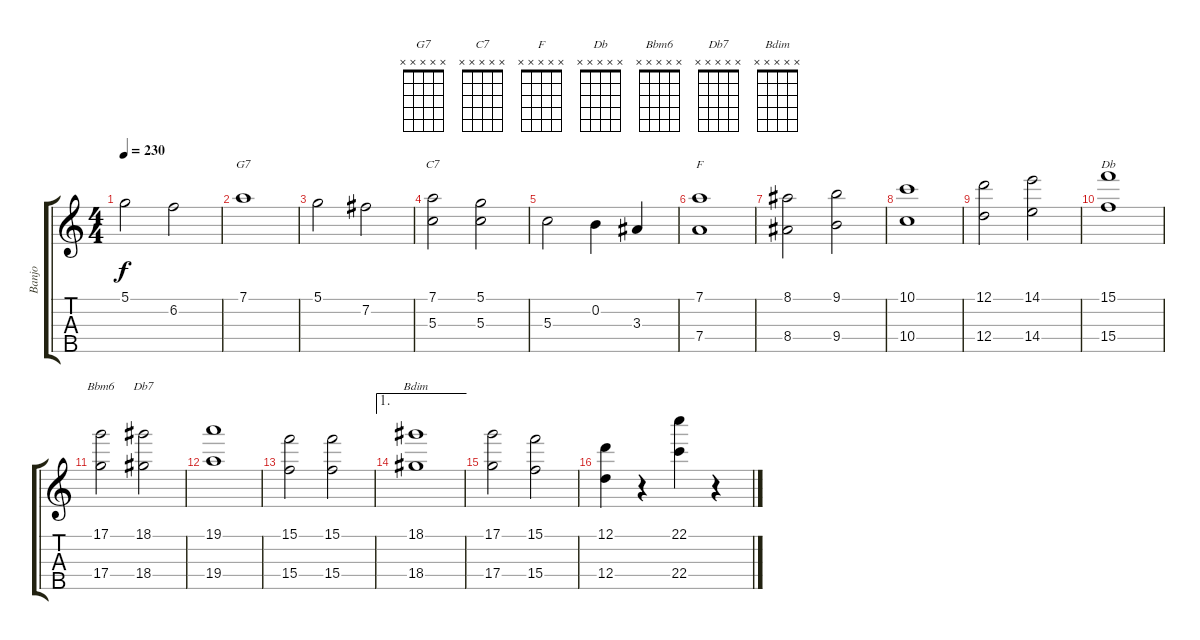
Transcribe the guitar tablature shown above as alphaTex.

\track ("Banjo" "Banjo") {instrument banjo}
\staff {score tabs}
\tuning (D4 B3 G3 D3 G4) {hide}
\displaytranspose 12
\chord ("G7" x x x x x) {firstfret 0}
\chord ("C7" x x x x x) {firstfret 0}
\chord ("F" x x x x x) {firstfret 0}
\chord ("Db" x x x x x) {firstfret 0}
\chord ("Bbm6" x x x x x) {firstfret 0}
\chord ("Db7" x x x x x) {firstfret 0}
\chord ("Bdim" x x x x x) {firstfret 0}
\ts (4 4)
\tempo 230
\clef g2
\ks c
5.1.2{dy f} 6.2.2 |
7.1.1{ch "G7"} |
5.1.2 7.2.2 |
(7.1 5.3).2{ch "C7"} (5.1 5.3).2 |
5.3.2 0.2.4 3.3.4 |
(7.1 7.4).1{ch "F"} |
(8.1 8.4).2 (9.1 9.4).2 |
(10.1 10.4).1 |
(12.1 12.4).2 (14.1 14.4).2 |
(15.1 15.4).1{ch "Db"} |
(17.1 17.4).2{ch "Bbm6"} (18.1 18.4).2{ch "Db7"} |
(19.1 19.4).1 |
(15.1 15.4).2 (15.1 15.4).2 |
\ae 1
(18.1 18.4).1{ch "Bdim"} |
(17.1 17.4).2 (15.1 15.4).2 |
(12.1 12.4).4 r.4 (22.1 22.4).4 r.4
